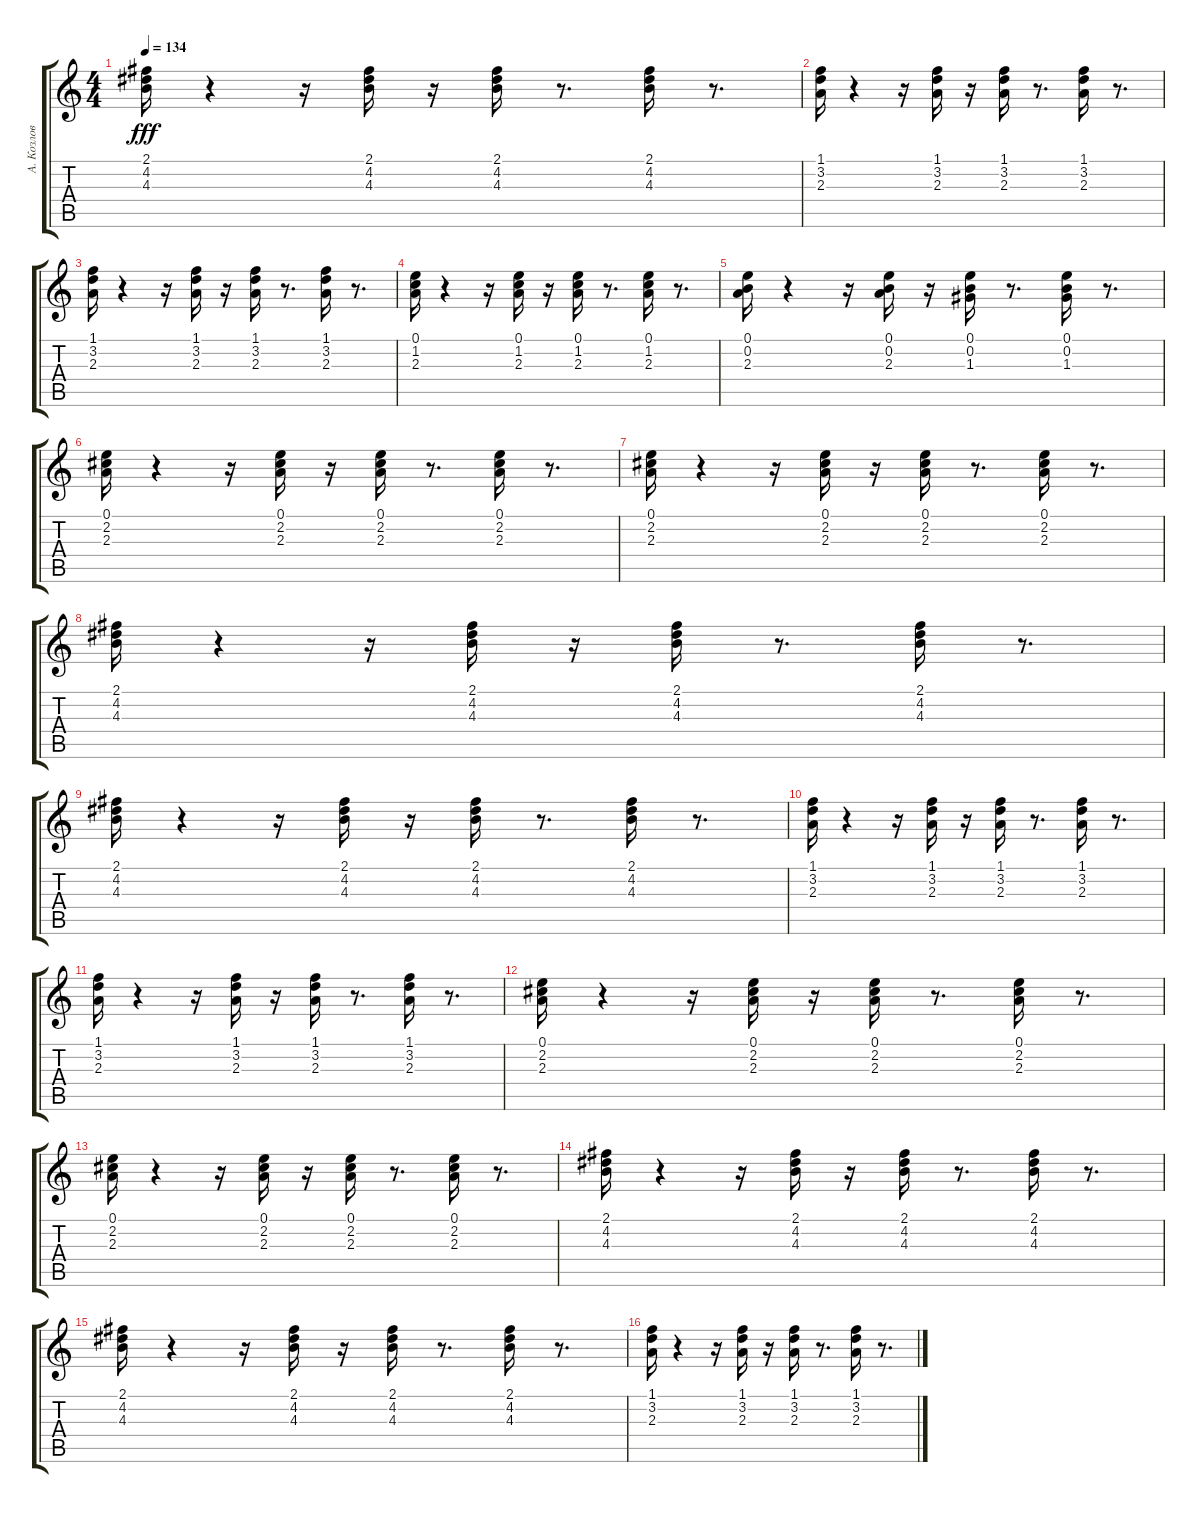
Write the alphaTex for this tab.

\track ("А. Козлов" "А. Козлов") {instrument fretlessbass}
\staff {score tabs}
\tuning (E4 B3 G3 D3 A2 E2) {hide}
\ts (4 4)
\tempo 134
\clef g2
\ks c
(2.1 4.2 4.3).16{dy fff} r.4 r.16 (2.1 4.2 4.3).16 r.16 (2.1 4.2 4.3).16 r.8{d} (2.1 4.2 4.3).16 r.8{d} |
(1.1 3.2 2.3).16 r.4 r.16 (1.1 3.2 2.3).16 r.16 (1.1 3.2 2.3).16 r.8{d} (1.1 3.2 2.3).16 r.8{d} |
(1.1 3.2 2.3).16 r.4 r.16 (1.1 3.2 2.3).16 r.16 (1.1 3.2 2.3).16 r.8{d} (1.1 3.2 2.3).16 r.8{d} |
(0.1 1.2 2.3).16 r.4 r.16 (0.1 1.2 2.3).16 r.16 (0.1 1.2 2.3).16 r.8{d} (0.1 1.2 2.3).16 r.8{d} |
(0.1 0.2 2.3).16 r.4 r.16 (0.1 0.2 2.3).16 r.16 (0.1 0.2 1.3).16 r.8{d} (0.1 0.2 1.3).16 r.8{d} |
(0.1 2.2 2.3).16 r.4 r.16 (0.1 2.2 2.3).16 r.16 (0.1 2.2 2.3).16 r.8{d} (0.1 2.2 2.3).16 r.8{d} |
(0.1 2.2 2.3).16 r.4 r.16 (0.1 2.2 2.3).16 r.16 (0.1 2.2 2.3).16 r.8{d} (0.1 2.2 2.3).16 r.8{d} |
(2.1 4.2 4.3).16 r.4 r.16 (2.1 4.2 4.3).16 r.16 (2.1 4.2 4.3).16 r.8{d} (2.1 4.2 4.3).16 r.8{d} |
(2.1 4.2 4.3).16 r.4 r.16 (2.1 4.2 4.3).16 r.16 (2.1 4.2 4.3).16 r.8{d} (2.1 4.2 4.3).16 r.8{d} |
(1.1 3.2 2.3).16 r.4 r.16 (1.1 3.2 2.3).16 r.16 (1.1 3.2 2.3).16 r.8{d} (1.1 3.2 2.3).16 r.8{d} |
(1.1 3.2 2.3).16 r.4 r.16 (1.1 3.2 2.3).16 r.16 (1.1 3.2 2.3).16 r.8{d} (1.1 3.2 2.3).16 r.8{d} |
(0.1 2.2 2.3).16 r.4 r.16 (0.1 2.2 2.3).16 r.16 (0.1 2.2 2.3).16 r.8{d} (0.1 2.2 2.3).16 r.8{d} |
(0.1 2.2 2.3).16 r.4 r.16 (0.1 2.2 2.3).16 r.16 (0.1 2.2 2.3).16 r.8{d} (0.1 2.2 2.3).16 r.8{d} |
(2.1 4.2 4.3).16 r.4 r.16 (2.1 4.2 4.3).16 r.16 (2.1 4.2 4.3).16 r.8{d} (2.1 4.2 4.3).16 r.8{d} |
(2.1 4.2 4.3).16 r.4 r.16 (2.1 4.2 4.3).16 r.16 (2.1 4.2 4.3).16 r.8{d} (2.1 4.2 4.3).16 r.8{d} |
(1.1 3.2 2.3).16 r.4 r.16 (1.1 3.2 2.3).16 r.16 (1.1 3.2 2.3).16 r.8{d} (1.1 3.2 2.3).16 r.8{d}
